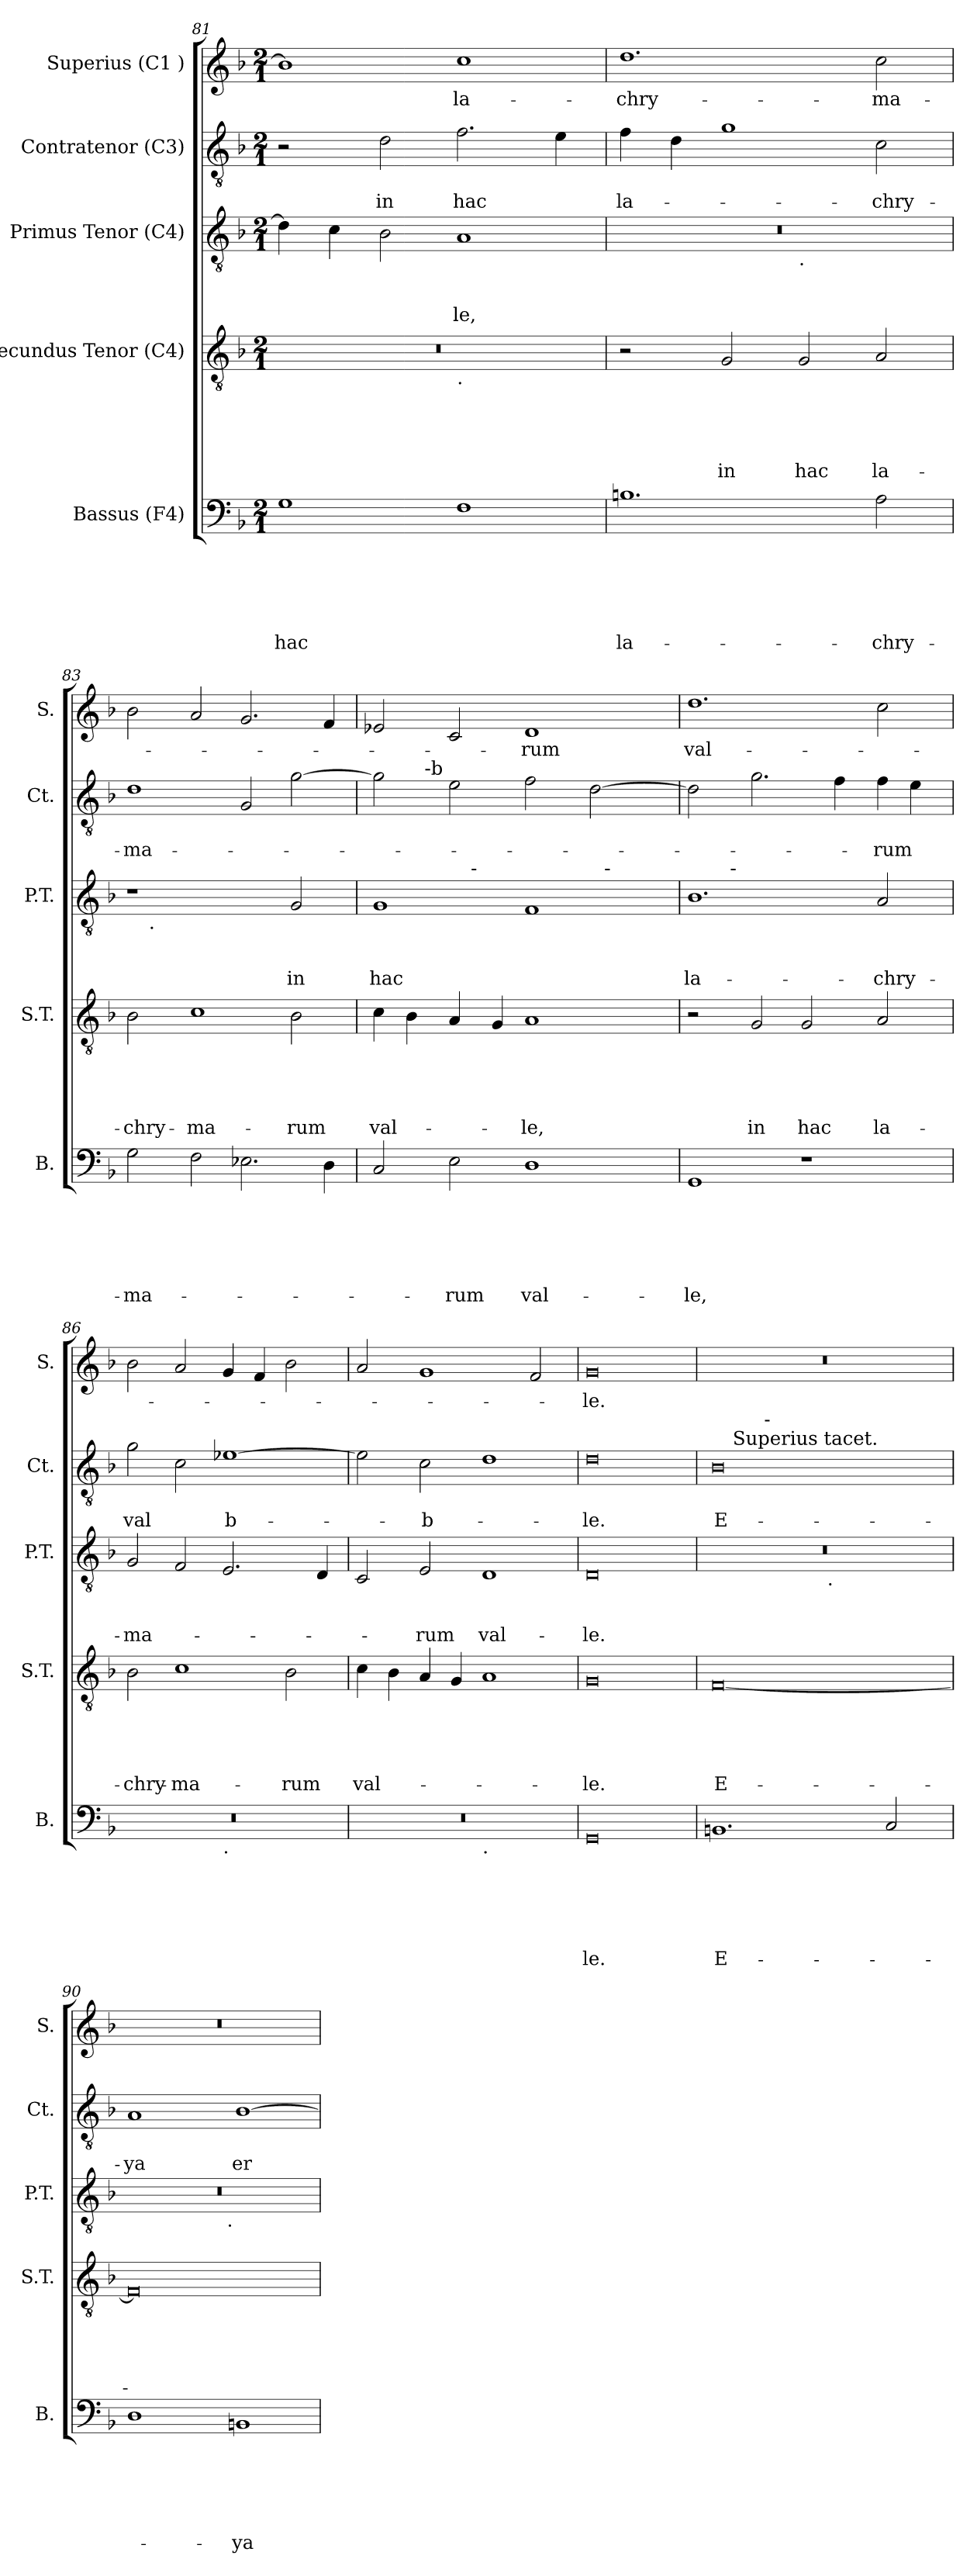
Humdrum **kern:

**kern	**text	**text	**text	**text	**text	**text	**kern	**text	**text	**text	**text	**text	**kern	**text	**text	**text	**kern	**text	**text	**kern	**text
*part5	*part5	*part5	*part5	*part5	*part5	*part5	*part4	*part4	*part4	*part4	*part4	*part4	*part3	*part3	*part3	*part3	*part2	*part2	*part2	*part1	*part1
*staff5	*staff5	*staff5	*staff5	*staff5	*staff5	*staff5	*staff4	*staff4	*staff4	*staff4	*staff4	*staff4	*staff3	*staff3	*staff3	*staff3	*staff2	*staff2	*staff2	*staff1	*staff1
*I"Bassus (F4)	*	*	*	*	*	*	*I"Secundus Tenor (C4)	*	*	*	*	*	*I"Primus Tenor (C4)	*	*	*	*I"Contratenor (C3)	*	*	*I"Superius (C1 )	*
*I'B.	*	*	*	*	*	*	*I'S.T.	*	*	*	*	*	*I'P.T.	*	*	*	*I'Ct.	*	*	*I'S.	*
*clefF4	*	*	*	*	*	*	*clefGv2	*	*	*	*	*	*clefGv2	*	*	*	*clefGv2	*	*	*clefG2	*
*k[b-]	*	*	*	*	*	*	*k[b-]	*	*	*	*	*	*k[b-]	*	*	*	*k[b-]	*	*	*k[b-]	*
*F:	*	*	*	*	*	*	*F:	*	*	*	*	*	*F:	*	*	*	*F:	*	*	*F:	*
*M2/1	*	*	*	*	*	*	*M2/1	*	*	*	*	*	*M2/1	*	*	*	*M2/1	*	*	*M2/1	*
=81	=81	=81	=81	=81	=81	=81	=81	=81	=81	=81	=81	=81	=81	=81	=81	=81	=81	=81	=81	=81	=81
!	!	!	!	!	!	!LO:LY:b	!	!	!	!	!	!	!	!	!	!	!	!	!	!	!
*	*	*	*	*	*	*	*^	*	*	*	*	*	*	*	*	*	*	*	*	*	*
1G	.	.	.	.	.	hac	0r	1ryy	.	.	.	.	.	4d\]	.	.	.	2r	.	.	1b-]	.
.	.	.	.	.	.	.	.	.	.	.	.	.	.	4c\	.	.	.	.	.	.	.	.
!	!	!	!	!	!	!	!	!	!	!	!	!	!	!	!	!	!	!	!	!LO:LY:b	!	!
.	.	.	.	.	.	.	.	.	.	.	.	.	.	2B-\	.	.	.	2d\	.	in	.	.
!	!	!	!	!	!	!	!	!LO:TX:b:t=.	!	!	!	!	!	!	!	!	!	!	!	!	!	!
!	!	!	!	!	!	!	!	!	!	!	!	!	!	!	!	!	!LO:LY:b	!	!	!LO:LY:b	!	!LO:LY:b
1F	.	.	.	.	.	.	.	1ryy	.	.	.	.	.	1A	.	.	-le,	2.f\	.	hac	1cc	la-
.	.	.	.	.	.	.	.	.	.	.	.	.	.	.	.	.	.	4e\	.	.	.	.
=82	=82	=82	=82	=82	=82	=82	=82	=82	=82	=82	=82	=82	=82	=82	=82	=82	=82	=82	=82	=82	=82	=82
!	!	!	!	!	!	!LO:LY:b	!	!	!	!	!	!	!	!	!	!	!	!	!	!LO:LY:b	!	!LO:LY:b
*	*	*	*	*	*	*	*v	*v	*	*	*	*	*	*^	*	*	*	*	*	*	*	*
1.B	.	.	.	.	.	la-	2r	.	.	.	.	.	0r	1ryy	.	.	.	4f\	.	la-	1.dd	-chry-
.	.	.	.	.	.	.	.	.	.	.	.	.	.	.	.	.	.	4d\	.	.	.	.
!	!	!	!	!	!	!	!	!	!	!	!	!LO:LY:b	!	!	!	!	!	!	!	!	!	!
.	.	.	.	.	.	.	2G/	.	.	.	.	in	.	.	.	.	.	1g	.	.	.	.
!	!	!	!	!	!	!	!	!	!	!	!	!	!	!LO:TX:b:t=.	!	!	!	!	!	!	!	!
!	!	!	!	!	!	!	!	!	!	!	!	!LO:LY:b	!	!	!	!	!	!	!	!	!	!
.	.	.	.	.	.	.	2G/	.	.	.	.	hac	.	1ryy	.	.	.	.	.	.	.	.
!	!	!	!	!	!	!LO:LY:b	!	!	!	!	!	!LO:LY:b	!	!	!	!	!	!	!	!LO:LY:b	!	!LO:LY:b
2A\	.	.	.	.	.	-chry-	2A/	.	.	.	.	la-	.	.	.	.	.	2c\	.	-chry-	2cc\	-ma-
=83	=83	=83	=83	=83	=83	=83	=83	=83	=83	=83	=83	=83	=83	=83	=83	=83	=83	=83	=83	=83	=83	=83
!	!	!	!	!	!	!LO:LY:b	!	!	!	!	!	!LO:LY:b	!	!	!	!	!	!	!	!LO:LY:b	!	!
2G\	.	.	.	.	.	-ma-	2B-\	.	.	.	.	-chry-	1r	8ryy	.	.	.	1d	.	-ma-	2b-\	.
!	!	!	!	!	!	!	!	!	!	!	!	!	!	!LO:TX:b:t=.	!	!	!	!	!	!	!	!
.	.	.	.	.	.	.	.	.	.	.	.	.	.	1...ryy	.	.	.	.	.	.	.	.
!	!	!	!	!	!	!	!	!	!	!	!	!LO:LY:b	!	!	!	!	!	!	!	!	!	!
2F\	.	.	.	.	.	.	1c	.	.	.	.	-ma-	.	.	.	.	.	.	.	.	2a/	.
2.E-X\	.	.	.	.	.	.	.	.	.	.	.	.	2ryy	.	.	.	.	2G/	.	.	2.g/	.
!	!	!	!	!	!	!	!	!	!	!	!	!LO:LY:b	!	!	!	!	!LO:LY:b	!	!	!	!	!
.	.	.	.	.	.	.	2B-\	.	.	.	.	-rum	2G/	.	.	.	in	[<2g\	.	.	.	.
4D\	.	.	.	.	.	.	.	.	.	.	.	.	.	.	.	.	.	.	.	.	4f/	.
!!LO:LB:g=z
=84	=84	=84	=84	=84	=84	=84	=84	=84	=84	=84	=84	=84	=84	=84	=84	=84	=84	=84	=84	=84	=84	=84
!	!	!	!	!	!	!	!	!	!	!	!	!LO:LY:b	!	!	!	!	!LO:LY:b	!	!	!	!	!
*	*	*	*	*	*	*	*	*	*	*	*	*	*	*^	*	*	*	*^	*	*	*	*
2C/	.	.	.	.	.	.	4c\	.	.	.	.	val-	1G	2ryy	1ryy	.	.	hac	2g\]	4ryy	.	.	2e-/	.
.	.	.	.	.	.	.	4B-\	.	.	.	.	.	.	.	.	.	.	.	.	16.ryy	.	.	.	.
!	!	!	!	!	!	!	!	!	!	!	!	!	!	!	!	!	!	!	!	!LO:TX:a:t=-b	!	!	!	!
.	.	.	.	.	.	.	.	.	.	.	.	.	.	.	.	.	.	.	.	1ryy	.	.	.	.
!	!	!	!	!	!	!LO:LY:b	!	!	!	!	!	!	!	!	!	!	!	!	!	!	!	!	!	!
2E\	.	.	.	.	.	-rum	4A/	.	.	.	.	.	.	8ryy	.	.	.	.	2e\	.	.	.	2c/	.
!	!	!	!	!	!	!	!	!	!	!	!	!	!	!LO:TX:a:t=-	!	!	!	!	!	!	!	!	!	!
.	.	.	.	.	.	.	.	.	.	.	.	.	.	1ryy	.	.	.	.	.	.	.	.	.	.
.	.	.	.	.	.	.	4G/	.	.	.	.	.	.	.	.	.	.	.	.	.	.	.	.	.
!	!	!	!	!	!	!LO:LY:b	!	!	!	!	!	!LO:LY:b	!	!	!	!	!	!	!	!	!	!	!	!LO:LY:b
1D	.	.	.	.	.	val-	1A	.	.	.	.	-le,	1F	.	2ryy	.	.	.	2f\	.	.	.	1d	-rum
.	.	.	.	.	.	.	.	.	.	.	.	.	.	.	.	.	.	.	.	2ryy	.	.	.	.
.	.	.	.	.	.	.	.	.	.	.	.	.	.	.	16ryy	.	.	.	[>2d\	.	.	.	.	.
!	!	!	!	!	!	!	!	!	!	!	!	!	!	!	!LO:TX:a:t=-	!	!	!	!	!	!	!	!	!
.	.	.	.	.	.	.	.	.	.	.	.	.	.	.	4..ryy	.	.	.	.	.	.	.	.	.
.	.	.	.	.	.	.	.	.	.	.	.	.	.	4.ryy	.	.	.	.	.	.	.	.	.	.
.	.	.	.	.	.	.	.	.	.	.	.	.	.	.	.	.	.	.	.	8ryy	.	.	.	.
.	.	.	.	.	.	.	.	.	.	.	.	.	.	.	.	.	.	.	.	32ryy	.	.	.	.
=85	=85	=85	=85	=85	=85	=85	=85	=85	=85	=85	=85	=85	=85	=85	=85	=85	=85	=85	=85	=85	=85	=85	=85	=85
!	!	!	!	!	!	!LO:LY:b	!	!	!	!	!	!	!	!	!	!	!	!LO:LY:b	!	!	!	!	!	!LO:LY:b
*	*	*	*	*	*	*	*	*	*	*	*	*	*	*v	*v	*	*	*	*	*	*	*	*	*
*	*	*	*	*	*	*	*	*	*	*	*	*	*	*	*	*	*	*v	*v	*	*	*	*
1GG	.	.	.	.	.	-le,	2r	.	.	.	.	.	1.B-	4.ryy	.	.	la-	2d\]	.	.	1.dd	val-
!	!	!	!	!	!	!	!	!	!	!	!	!	!	!LO:TX:a:t=-	!	!	!	!	!	!	!	!
.	.	.	.	.	.	.	.	.	.	.	.	.	.	1ryy	.	.	.	.	.	.	.	.
!	!	!	!	!	!	!	!	!	!	!	!	!LO:LY:b	!	!	!	!	!	!	!	!	!	!
.	.	.	.	.	.	.	2G/	.	.	.	.	in	.	.	.	.	.	2.g\	.	.	.	.
!	!	!	!	!	!	!	!	!	!	!	!	!LO:LY:b	!	!	!	!	!	!	!	!	!	!
1r	.	.	.	.	.	.	2G/	.	.	.	.	hac	.	.	.	.	.	.	.	.	.	.
.	.	.	.	.	.	.	.	.	.	.	.	.	.	.	.	.	.	4f\	.	.	.	.
.	.	.	.	.	.	.	.	.	.	.	.	.	.	2ryy	.	.	.	.	.	.	.	.
!	!	!	!	!	!	!	!	!	!	!	!	!LO:LY:b	!	!	!	!	!LO:LY:b	!	!	!LO:LY:b	!	!
.	.	.	.	.	.	.	2A/	.	.	.	.	la-	2A/	.	.	.	-chry-	4f\	.	-rum	2cc\	.
.	.	.	.	.	.	.	.	.	.	.	.	.	.	.	.	.	.	4e\	.	.	.	.
.	.	.	.	.	.	.	.	.	.	.	.	.	.	8ryy	.	.	.	.	.	.	.	.
=86	=86	=86	=86	=86	=86	=86	=86	=86	=86	=86	=86	=86	=86	=86	=86	=86	=86	=86	=86	=86	=86	=86
!	!	!	!	!	!	!	!	!	!	!	!	!LO:LY:b	!	!	!	!	!LO:LY:b	!	!	!LO:LY:b	!	!
*^	*	*	*	*	*	*	*	*	*	*	*	*	*v	*v	*	*	*	*	*	*	*	*
0r	1ryy	.	.	.	.	.	.	2B-\	.	.	.	.	-chry-	2G/	.	.	-ma-	2g\	.	val	2b-\	.
!	!	!	!	!	!	!	!	!	!	!	!	!	!LO:LY:b:rj	!	!	!	!	!	!	!	!	!
.	.	.	.	.	.	.	.	1c	.	.	.	.	-ma-	2F/	.	.	.	2c\	.	.	2a/	.
!	!LO:TX:b:t=.	!	!	!	!	!	!	!	!	!	!	!	!	!	!	!	!	!	!	!	!	!
!	!	!	!	!	!	!	!	!	!	!	!	!	!	!	!	!	!	!	!	!LO:LY:b:rj	!	!
.	1ryy	.	.	.	.	.	.	.	.	.	.	.	.	2.E/	.	.	.	[>1e-X	.	b-	4g/	.
.	.	.	.	.	.	.	.	.	.	.	.	.	.	.	.	.	.	.	.	.	4f/	.
!	!	!	!	!	!	!	!	!	!	!	!	!	!LO:LY:b	!	!	!	!	!	!	!	!	!
.	.	.	.	.	.	.	.	2B-\	.	.	.	.	-rum	.	.	.	.	.	.	.	2b-\	.
.	.	.	.	.	.	.	.	.	.	.	.	.	.	4D/	.	.	.	.	.	.	.	.
=87	=87	=87	=87	=87	=87	=87	=87	=87	=87	=87	=87	=87	=87	=87	=87	=87	=87	=87	=87	=87	=87	=87
!	!	!	!	!	!	!	!	!	!	!	!	!	!LO:LY:b	!	!	!	!	!	!	!	!	!
0r	1ryy	.	.	.	.	.	.	4c\	.	.	.	.	val-	2C/	.	.	.	2e-\]	.	.	2a/	.
.	.	.	.	.	.	.	.	4B-\	.	.	.	.	.	.	.	.	.	.	.	.	.	.
!	!	!	!	!	!	!	!	!	!	!	!	!	!	!	!	!	!LO:LY:b	!	!	!LO:LY:b	!	!
.	.	.	.	.	.	.	.	4A/	.	.	.	.	.	2E/	.	.	-rum	2c\	.	-b-	1g	.
.	.	.	.	.	.	.	.	4G/	.	.	.	.	.	.	.	.	.	.	.	.	.	.
!	!LO:TX:b:t=.	!	!	!	!	!	!	!	!	!	!	!	!	!	!	!	!	!	!	!	!	!
!	!	!	!	!	!	!	!	!	!	!	!	!	!	!	!	!	!LO:LY:b	!	!	!	!	!
.	1ryy	.	.	.	.	.	.	1A	.	.	.	.	.	1D	.	.	val-	1d	.	.	.	.
.	.	.	.	.	.	.	.	.	.	.	.	.	.	.	.	.	.	.	.	.	2f/	.
=88	=88	=88	=88	=88	=88	=88	=88	=88	=88	=88	=88	=88	=88	=88	=88	=88	=88	=88	=88	=88	=88	=88
!	!	!	!	!	!	!	!LO:LY:b:rj	!	!	!	!	!	!LO:LY:b:rj	!	!	!	!LO:LY:b:rj	!	!	!LO:LY:b:rj	!	!LO:LY:b:rj
*v	*v	*	*	*	*	*	*	*	*	*	*	*	*	*	*	*	*	*	*	*	*	*
0GG	.	.	.	.	.	le.	0G	.	.	.	.	-le.	0D	.	.	-le.	0d	.	-le.	0g	-le.
!!LO:PB:g=z
=89	=89	=89	=89	=89	=89	=89	=89	=89	=89	=89	=89	=89	=89	=89	=89	=89	=89	=89	=89	=89	=89
!	!	!	!	!	!	!LO:LY:b	!	!	!	!	!	!LO:LY:b:rj	!	!	!	!	!	!	!LO:LY:b:rj	!	!
*	*	*	*	*	*	*	*	*	*	*	*	*	*^	*	*	*	*^	*	*	*	*
*	*	*	*	*	*	*	*	*	*	*	*	*	*	*	*	*	*	*	*^	*	*	*	*
1.BB	.	.	.	.	.	E-	[<0F	.	.	.	.	E-	0r	1ryy	.	.	.	0B-	8ryy	4.ryy	.	E-	0r	.
!	!	!	!	!	!	!	!	!	!	!	!	!	!	!	!	!	!	!	!LO:TX:a:t=Superius tacet.	!	!	!	!	!
.	.	.	.	.	.	.	.	.	.	.	.	.	.	.	.	.	.	.	1...ryy	.	.	.	.	.
!	!	!	!	!	!	!	!	!	!	!	!	!	!	!	!	!	!	!	!	!LO:TX:a:t=-	!	!	!	!
.	.	.	.	.	.	.	.	.	.	.	.	.	.	.	.	.	.	.	.	1ryy	.	.	.	.
.	.	.	.	.	.	.	.	.	.	.	.	.	.	32ryy	.	.	.	.	.	.	.	.	.	.
!	!	!	!	!	!	!	!	!	!	!	!	!	!	!LO:TX:b:t=.	!	!	!	!	!	!	!	!	!	!
.	.	.	.	.	.	.	.	.	.	.	.	.	.	2ryy	.	.	.	.	.	.	.	.	.	.
.	.	.	.	.	.	.	.	.	.	.	.	.	.	.	.	.	.	.	.	2ryy	.	.	.	.
2C/	.	.	.	.	.	.	.	.	.	.	.	.	.	.	.	.	.	.	.	.	.	.	.	.
.	.	.	.	.	.	.	.	.	.	.	.	.	.	4...ryy	.	.	.	.	.	.	.	.	.	.
.	.	.	.	.	.	.	.	.	.	.	.	.	.	.	.	.	.	.	.	8ryy	.	.	.	.
=90	=90	=90	=90	=90	=90	=90	=90	=90	=90	=90	=90	=90	=90	=90	=90	=90	=90	=90	=90	=90	=90	=90	=90	=90
!	!	!	!	!	!	!	!	!	!	!	!	!	!	!	!	!	!	!	!	!	!	!LO:LY:b	!	!
*	*	*	*	*	*	*	*	*	*	*	*	*	*	*	*	*	*	*v	*v	*v	*	*	*	*
1D	.	.	.	.	.	.	0F]	.	.	.	.	.	0r	2ryy	.	.	.	1A	.	-ya	0r	.
.	.	.	.	.	.	.	.	.	.	.	.	.	.	4...ryy	.	.	.	.	.	.	.	.
!	!	!	!	!	!	!	!	!	!	!	!	!	!	!LO:TX:b:t=.	!	!	!	!	!	!	!	!
.	.	.	.	.	.	.	.	.	.	.	.	.	.	1ryy	.	.	.	.	.	.	.	.
!	!	!	!	!	!	!LO:LY:b	!	!	!	!	!	!	!	!	!	!	!	!	!	!LO:LY:b	!	!
1BB	.	.	.	.	.	-ya	.	.	.	.	.	.	.	.	.	.	.	[>1B-	.	er-	.	.
.	.	.	.	.	.	.	.	.	.	.	.	.	.	32ryy	.	.	.	.	.	.	.	.
*	*	*	*	*	*	*	*	*	*	*	*	*	*v	*v	*	*	*	*	*	*	*	*
=	=	=	=	=	=	=	=	=	=	=	=	=	=	=	=	=	=	=	=	=	=
*-	*-	*-	*-	*-	*-	*-	*-	*-	*-	*-	*-	*-	*-	*-	*-	*-	*-	*-	*-	*-	*-
